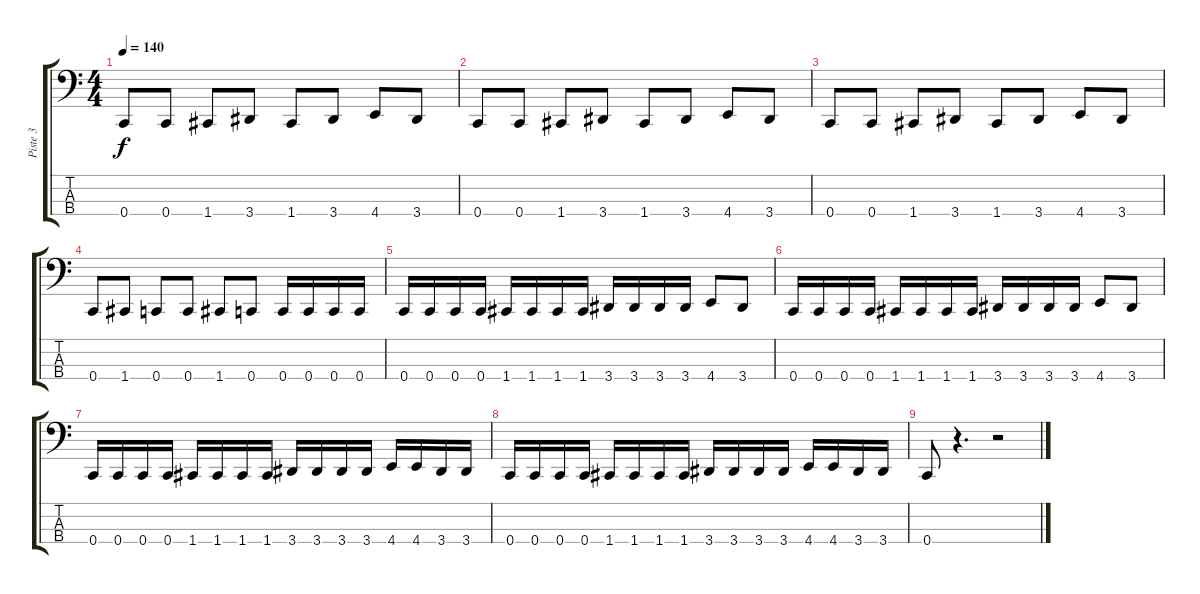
\track ("Piste 3" "Piste 3") {instrument electricbasspick}
\staff {score tabs}
\tuning (F2 C2 G1 C1) {hide}
\ts (4 4)
\tempo 140
\clef f4
\ks c
0.4.8{dy f} 0.4.8 1.4.8 3.4.8 1.4.8 3.4.8 4.4.8 3.4.8 |
0.4.8 0.4.8 1.4.8 3.4.8 1.4.8 3.4.8 4.4.8 3.4.8 |
0.4.8 0.4.8 1.4.8 3.4.8 1.4.8 3.4.8 4.4.8 3.4.8 |
0.4.8 1.4.8 0.4.8 0.4.8 1.4.8 0.4.8 0.4.16 0.4.16 0.4.16 0.4.16 |
0.4.16 0.4.16 0.4.16 0.4.16 1.4.16 1.4.16 1.4.16 1.4.16 3.4.16 3.4.16 3.4.16 3.4.16 4.4.8 3.4.8 |
0.4.16 0.4.16 0.4.16 0.4.16 1.4.16 1.4.16 1.4.16 1.4.16 3.4.16 3.4.16 3.4.16 3.4.16 4.4.8 3.4.8 |
0.4.16 0.4.16 0.4.16 0.4.16 1.4.16 1.4.16 1.4.16 1.4.16 3.4.16 3.4.16 3.4.16 3.4.16 4.4.16 4.4.16 3.4.16 3.4.16 |
0.4.16 0.4.16 0.4.16 0.4.16 1.4.16 1.4.16 1.4.16 1.4.16 3.4.16 3.4.16 3.4.16 3.4.16 4.4.16 4.4.16 3.4.16 3.4.16 |
0.4.8 r.4{d} r.2
